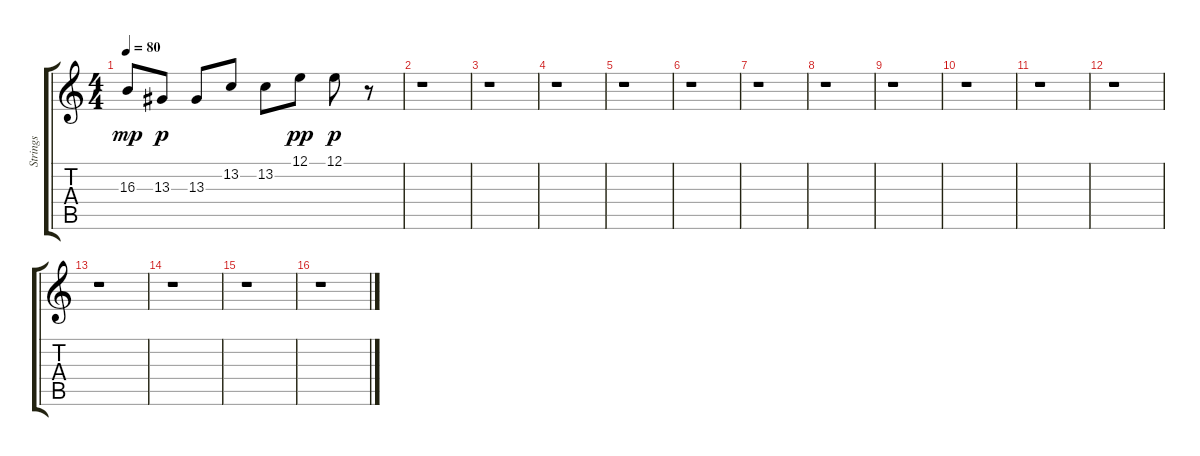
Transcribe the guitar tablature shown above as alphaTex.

\track ("Strings" "Strings") {instrument stringensemble1}
\staff {score tabs}
\tuning (E4 B3 G3 D3 A2 E2) {hide}
\ts (4 4)
\tempo 80
\clef g2
\ks c
16.3.8{dy mp} 13.3.8{dy p} 13.3.8 13.2.8 13.2.8 12.1.8{dy pp} 12.1.8{dy p} r.8 |
r.1 |
r.1 |
r.1 |
r.1 |
r.1 |
r.1 |
r.1 |
r.1 |
r.1 |
r.1 |
r.1 |
r.1 |
r.1 |
r.1 |
r.1
